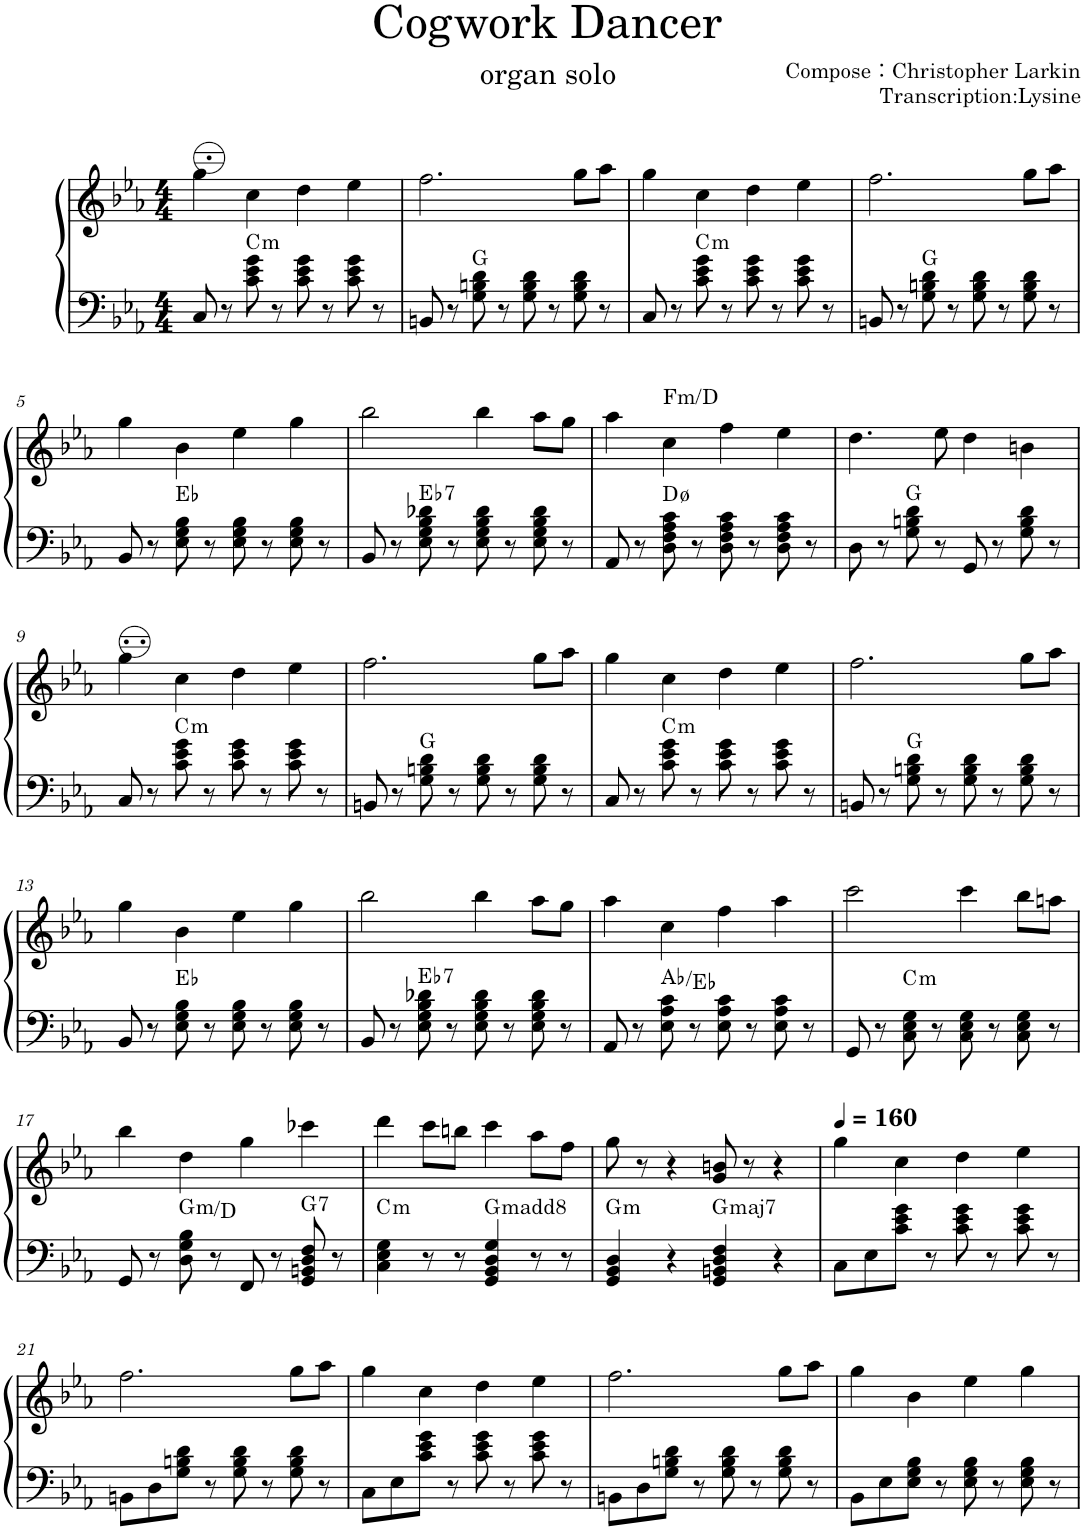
**kern	**kern	**harte
*part1	*part1	*part1
*staff2	*staff1	*
*I"手风琴	*	*
*clefF4	*clefG2	*
*k[b-e-a-]	*k[b-e-a-]	*
*M4/4	*M4/4	*
=1	=1	=1
8C/	4gg\	.
8r	.	.
!	!	!LO:H:kt=m
8c\ 8e-\ 8g\	4cc\	C:min
8r	.	.
8c\ 8e-\ 8g\	4dd\	.
8r	.	.
8c\ 8e-\ 8g\	4ee-\	.
8r	.	.
=2	=2	=2
*	*^	*
8BBn/	2.ff\	4ryy	.
8r	.	.	.
8G\ 8Bn\ 8d\	.	2.ryy	G:maj
8r	.	.	.
8G\ 8B\ 8d\	.	.	.
8r	.	.	.
8G\ 8B\ 8d\	8gg\L	.	.
8r	8aa-\J	.	.
*	*v	*v	*
=3	=3	=3
8C/	4gg\	.
8r	.	.
!	!	!LO:H:kt=m
8c\ 8e-\ 8g\	4cc\	C:min
8r	.	.
8c\ 8e-\ 8g\	4dd\	.
8r	.	.
8c\ 8e-\ 8g\	4ee-\	.
8r	.	.
=4	=4	=4
*	*^	*
8BBn/	2.ff\	4ryy	.
8r	.	.	.
8G\ 8Bn\ 8d\	.	2.ryy	G:maj
8r	.	.	.
8G\ 8B\ 8d\	.	.	.
8r	.	.	.
8G\ 8B\ 8d\	8gg\L	.	.
8r	8aa-\J	.	.
*	*v	*v	*
!!LO:LB:g=z
=5	=5	=5
8BB-/	4gg\	.
8r	.	.
8E-\ 8G\ 8B-\	4b-\	Eb:maj
8r	.	.
8E-\ 8G\ 8B-\	4ee-\	.
8r	.	.
8E-\ 8G\ 8B-\	4gg\	.
8r	.	.
=6	=6	=6
*	*^	*
8BB-/	2bb-\	4ryy	.
8r	.	.	.
!	!	!	!LO:H:kt=7
8E-\ 8G\ 8B-\ 8d-X\	.	2.ryy	Eb:7
8r	.	.	.
8E-\ 8G\ 8B-\ 8d-\	4bb-\	.	.
8r	.	.	.
8E-\ 8G\ 8B-\ 8d-\	8aa-\L	.	.
8r	8gg\J	.	.
*	*v	*v	*
=7	=7	=7
8AA-/	4aa-\	.
8r	.	.
!	!LO:TX:a:t=Fm/D	!
8D\ 8F\ 8A-\ 8c\	4cc\	D:hdim7
8r	.	.
8D\ 8F\ 8A-\ 8c\	4ff\	.
8r	.	.
8D\ 8F\ 8A-\ 8c\	4ee-\	.
8r	.	.
=8	=8	=8
*	*^	*
8D\	4.dd\	4ryy	.
8r	.	.	.
8G\ 8Bn\ 8d\	.	2.ryy	G:maj
8r	8ee-\	.	.
8GG/	4dd\	.	.
8r	.	.	.
8G\ 8B\ 8d\	4bn\	.	.
8r	.	.	.
*	*v	*v	*
!!LO:LB:g=z
=9	=9	=9
8C/	4gg\	.
8r	.	.
!	!	!LO:H:kt=m
8c\ 8e-\ 8g\	4cc\	C:min
8r	.	.
8c\ 8e-\ 8g\	4dd\	.
8r	.	.
8c\ 8e-\ 8g\	4ee-\	.
8r	.	.
=10	=10	=10
*	*^	*
8BBn/	2.ff\	4ryy	.
8r	.	.	.
8G\ 8Bn\ 8d\	.	2.ryy	G:maj
8r	.	.	.
8G\ 8B\ 8d\	.	.	.
8r	.	.	.
8G\ 8B\ 8d\	8gg\L	.	.
8r	8aa-\J	.	.
*	*v	*v	*
=11	=11	=11
8C/	4gg\	.
8r	.	.
!	!	!LO:H:kt=m
8c\ 8e-\ 8g\	4cc\	C:min
8r	.	.
8c\ 8e-\ 8g\	4dd\	.
8r	.	.
8c\ 8e-\ 8g\	4ee-\	.
8r	.	.
=12	=12	=12
*	*^	*
8BBn/	2.ff\	4ryy	.
8r	.	.	.
8G\ 8Bn\ 8d\	.	2.ryy	G:maj
8r	.	.	.
8G\ 8B\ 8d\	.	.	.
8r	.	.	.
8G\ 8B\ 8d\	8gg\L	.	.
8r	8aa-\J	.	.
*	*v	*v	*
!!LO:LB:g=z
=13	=13	=13
8BB-/	4gg\	.
8r	.	.
8E-\ 8G\ 8B-\	4b-\	Eb:maj
8r	.	.
8E-\ 8G\ 8B-\	4ee-\	.
8r	.	.
8E-\ 8G\ 8B-\	4gg\	.
8r	.	.
=14	=14	=14
*	*^	*
8BB-/	2bb-\	4ryy	.
8r	.	.	.
!	!	!	!LO:H:kt=7
8E-\ 8G\ 8B-\ 8d-X\	.	2.ryy	Eb:7
8r	.	.	.
8E-\ 8G\ 8B-\ 8d-\	4bb-\	.	.
8r	.	.	.
8E-\ 8G\ 8B-\ 8d-\	8aa-\L	.	.
8r	8gg\J	.	.
*	*v	*v	*
=15	=15	=15
8AA-/	4aa-\	.
8r	.	.
8E-\ 8A-\ 8c\	4cc\	Ab:maj/5
8r	.	.
8E-\ 8A-\ 8c\	4ff\	.
8r	.	.
8E-\ 8A-\ 8c\	4aa-\	.
8r	.	.
=16	=16	=16
*	*^	*
8GG/	2ccc\	4ryy	.
8r	.	.	.
!	!	!	!LO:H:kt=m
8C\ 8E-\ 8G\	.	2.ryy	C:min
8r	.	.	.
8C\ 8E-\ 8G\	4ccc\	.	.
8r	.	.	.
8C\ 8E-\ 8G\	8bb-\L	.	.
8r	8aan\J	.	.
*	*v	*v	*
!!LO:LB:g=z
=17	=17	=17
8GG/	4bb-\	.
8r	.	.
!	!	!LO:H:kt=m
8D\ 8G\ 8B-\	4dd\	G:min/5
8r	.	.
8FF/	4gg\	.
8r	.	.
!	!	!LO:H:kt=7
8GG/ 8BBn/ 8D/ 8F/	4ccc-X\	G:7
8r	.	.
=18	=18	=18
!	!	!LO:H:kt=m
4C\ 4E-\ 4G\	4ddd\	C:min
8r	8ccc\L	.
8r	8bbn\J	.
!	!	!LO:H:kt=m
4GG/ 4BB-/ 4D/ 4G/	4ccc\	G:min(8)
8r	8aa-\L	.
8r	8ff\J	.
=19	=19	=19
!	!	!LO:H:kt=m
4GG/ 4BB-/ 4D/	8gg\	G:min
.	8r	.
4r	4r	.
!	!	!LO:H:kt=maj7
4GG/ 4BBn/ 4D/ 4F/	8g/ 8bn/	G:maj7
.	8r	.
4r	4r	.
=20	=20	=20
*	*MM160	*
8C\L	4gg\	.
8E-\	.	.
8c\ 8e-\ 8g\J	4cc\	.
8r	.	.
8c\ 8e-\ 8g\	4dd\	.
8r	.	.
8c\ 8e-\ 8g\	4ee-\	.
8r	.	.
!!LO:LB:g=z
=21	=21	=21
8BBn\L	2.ff\	.
8D\	.	.
8G\ 8Bn\ 8d\J	.	.
8r	.	.
8G\ 8B\ 8d\	.	.
8r	.	.
8G\ 8B\ 8d\	8gg\L	.
8r	8aa-\J	.
=22	=22	=22
8C\L	4gg\	.
8E-\	.	.
8c\ 8e-\ 8g\J	4cc\	.
8r	.	.
8c\ 8e-\ 8g\	4dd\	.
8r	.	.
8c\ 8e-\ 8g\	4ee-\	.
8r	.	.
=23	=23	=23
8BBn\L	2.ff\	.
8D\	.	.
8G\ 8Bn\ 8d\J	.	.
8r	.	.
8G\ 8B\ 8d\	.	.
8r	.	.
8G\ 8B\ 8d\	8gg\L	.
8r	8aa-\J	.
=24	=24	=24
8BB-\L	4gg\	.
8E-\	.	.
8E-\ 8G\ 8B-\J	4b-\	.
8r	.	.
8E-\ 8G\ 8B-\	4ee-\	.
8r	.	.
8E-\ 8G\ 8B-\	4gg\	.
8r	.	.
=	=	=
*-	*-	*-
